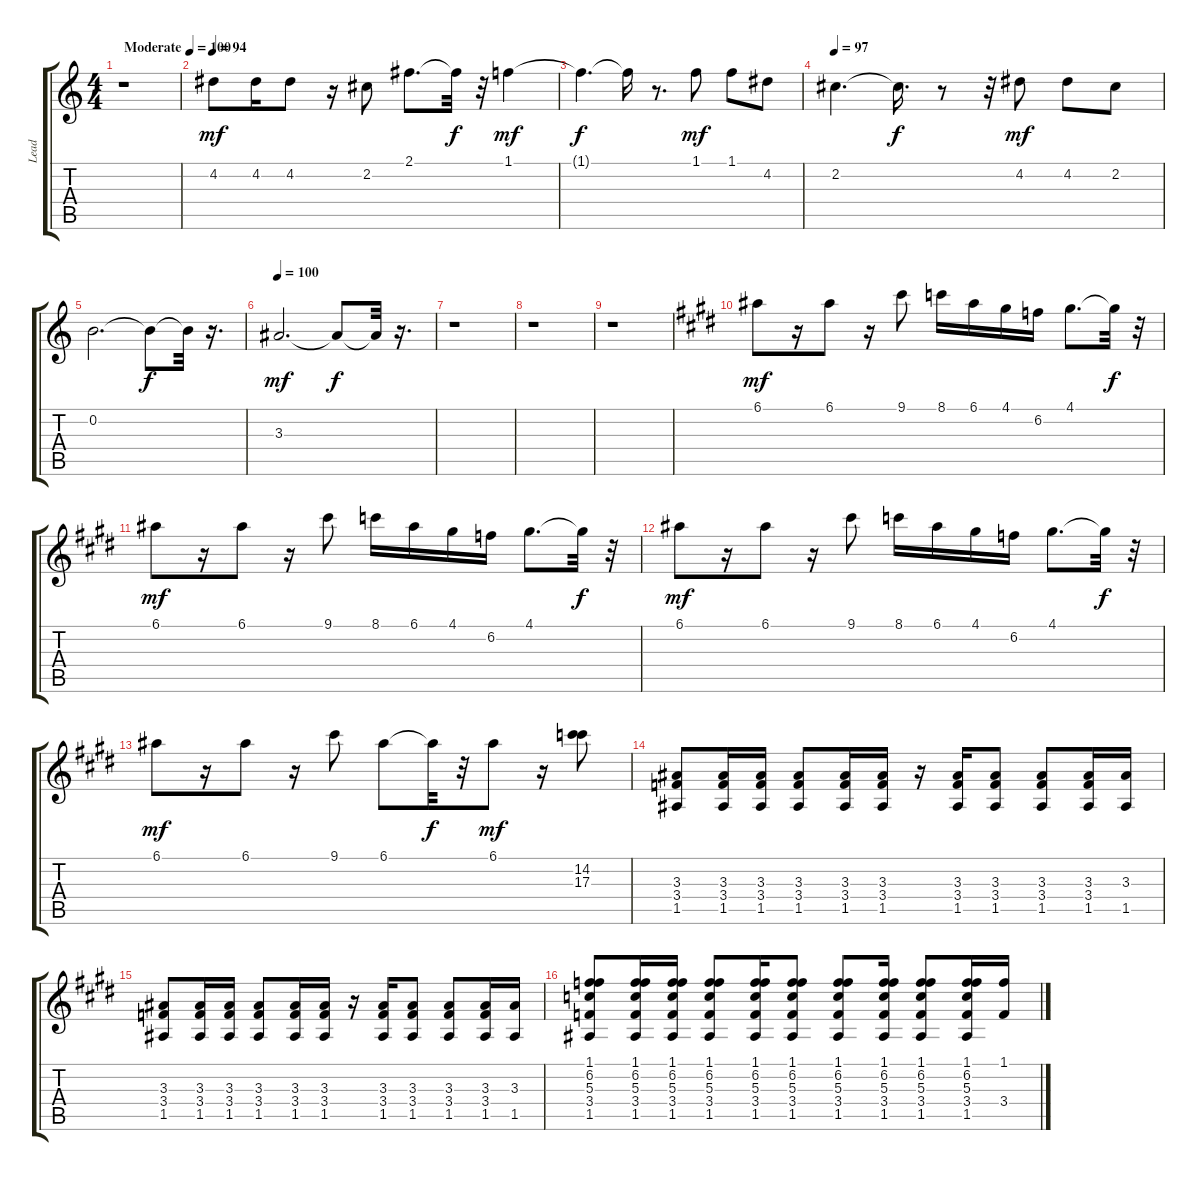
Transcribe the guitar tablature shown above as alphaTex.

\track ("Lead" "Lead") {instrument electricguitarjazz}
\staff {score tabs}
\tuning (E4 B3 G3 D3 A2 E2) {hide}
\ts (4 4)
\tempo (100 "Moderate")
\clef g2
\ks c
r.1{dy mf instrument electricguitarjazz} |
\tempo 94
4.2.8 4.2.16 4.2.8 r.16 2.2.8 2.1.8{d} 2.1{t}.32{dy f} r.32 1.1.4{dy mf} |
1.1{t}.4{d dy f} 1.1{t}.16 r.8{d} 1.1.8{dy mf} 1.1.8 4.2.8 |
\tempo 97
2.2.4{d} 2.2{t}.16{d dy f} r.8 r.32 4.2.8{dy mf} 4.2.8 2.2.8 |
0.2.2{d} 0.2{t}.8{dy f} 0.2{t}.32 r.16{d} |
\tempo 100
3.3.2{d dy mf} 3.3{t}.8{dy f} 3.3{t}.32 r.16{d} |
r.1 |
r.1 |
r.1 |
\ks e
6.1.8{dy mf} r.16 6.1.8 r.16 9.1.8 8.1.16 6.1.16 4.1.16 6.2.16 4.1.8{d} 4.1{t}.32{dy f} r.32 |
6.1.8{dy mf} r.16 6.1.8 r.16 9.1.8 8.1.16 6.1.16 4.1.16 6.2.16 4.1.8{d} 4.1{t}.32{dy f} r.32 |
6.1.8{dy mf} r.16 6.1.8 r.16 9.1.8 8.1.16 6.1.16 4.1.16 6.2.16 4.1.8{d} 4.1{t}.32{dy f} r.32 |
6.1.8{dy mf} r.16 6.1.8 r.16 9.1.8 6.1.8 6.1{t}.32{dy f} r.32 6.1.8{dy mf} r.16 (14.2 17.3).8 |
(3.3 3.4 1.5).8 (3.3 3.4 1.5).16 (3.3 3.4 1.5).16 (3.3 3.4 1.5).8 (3.3 3.4 1.5).16 (3.3 3.4 1.5).16 r.16 (3.3 3.4 1.5).16 (3.3 3.4 1.5).8 (3.3 3.4 1.5).8 (3.3 3.4 1.5).16 (3.3 1.5).16 |
(3.3 3.4 1.5).8 (3.3 3.4 1.5).16 (3.3 3.4 1.5).16 (3.3 3.4 1.5).8 (3.3 3.4 1.5).16 (3.3 3.4 1.5).16 r.16 (3.3 3.4 1.5).16 (3.3 3.4 1.5).8 (3.3 3.4 1.5).8 (3.3 3.4 1.5).16 (3.3 1.5).16 |
(1.1 6.2 5.3 3.4 1.5).8 (1.1 6.2 5.3 3.4 1.5).16 (1.1 6.2 5.3 3.4 1.5).16 (1.1 6.2 5.3 3.4 1.5).8 (1.1 6.2 5.3 3.4 1.5).16 (1.1 6.2 5.3 3.4 1.5).8 (1.1 6.2 5.3 3.4 1.5).8 (1.1 6.2 5.3 3.4 1.5).16 (1.1 6.2 5.3 3.4 1.5).8 (1.1 6.2 5.3 3.4 1.5).16 (1.1 3.4).16
